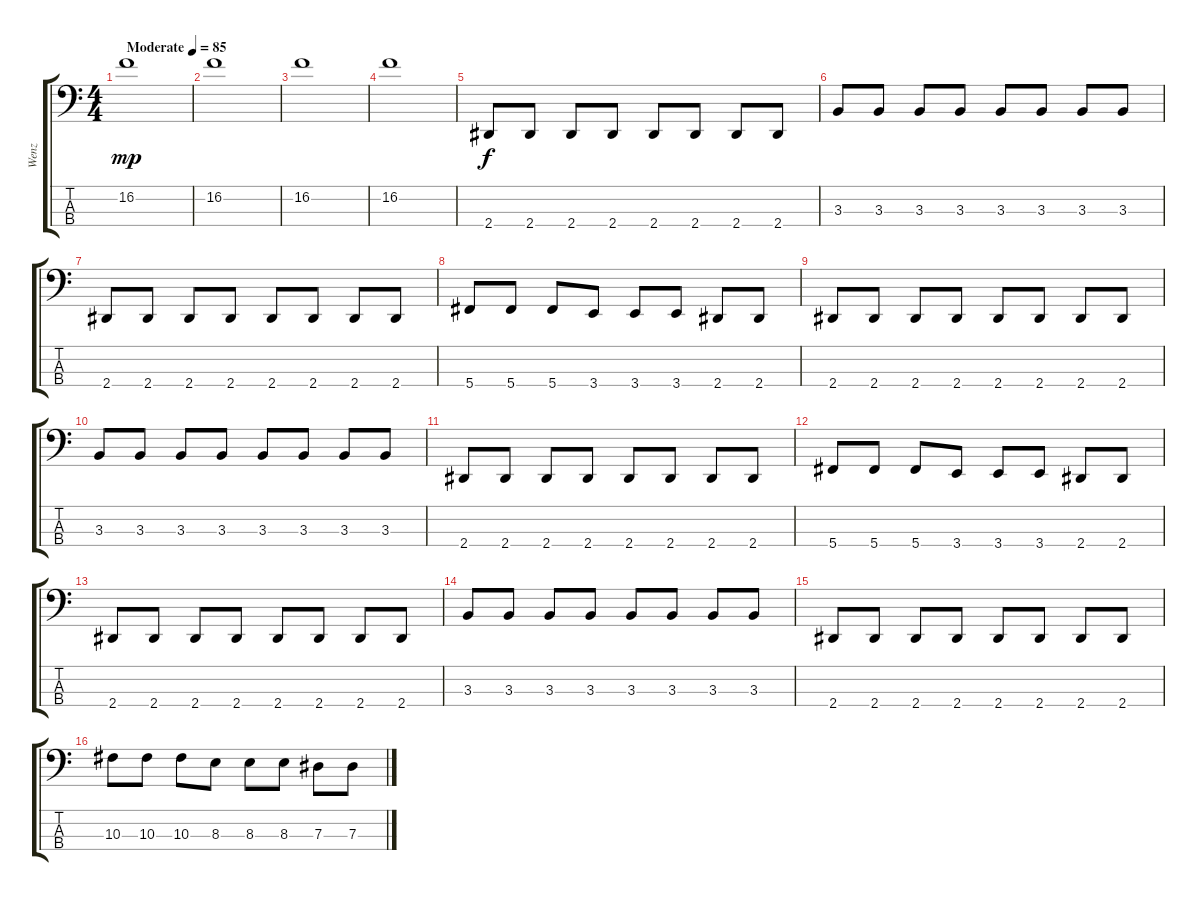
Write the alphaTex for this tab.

\track ("Wenz" "Wenz") {instrument electricbassfinger}
\staff {score tabs}
\tuning (Gb2 Db2 Ab1 Db1) {hide}
\ts (4 4)
\tempo (85 "Moderate")
\clef f4
\ks c
16.2.1{dy mp instrument electricbassfinger} |
16.2.1 |
16.2.1 |
16.2.1 |
2.4.8{dy f} 2.4.8 2.4.8 2.4.8 2.4.8 2.4.8 2.4.8 2.4.8 |
3.3.8 3.3.8 3.3.8 3.3.8 3.3.8 3.3.8 3.3.8 3.3.8 |
2.4.8 2.4.8 2.4.8 2.4.8 2.4.8 2.4.8 2.4.8 2.4.8 |
5.4.8 5.4.8 5.4.8 3.4.8 3.4.8 3.4.8 2.4.8 2.4.8 |
2.4.8 2.4.8 2.4.8 2.4.8 2.4.8 2.4.8 2.4.8 2.4.8 |
3.3.8 3.3.8 3.3.8 3.3.8 3.3.8 3.3.8 3.3.8 3.3.8 |
2.4.8 2.4.8 2.4.8 2.4.8 2.4.8 2.4.8 2.4.8 2.4.8 |
5.4.8 5.4.8 5.4.8 3.4.8 3.4.8 3.4.8 2.4.8 2.4.8 |
2.4.8 2.4.8 2.4.8 2.4.8 2.4.8 2.4.8 2.4.8 2.4.8 |
3.3.8 3.3.8 3.3.8 3.3.8 3.3.8 3.3.8 3.3.8 3.3.8 |
2.4.8 2.4.8 2.4.8 2.4.8 2.4.8 2.4.8 2.4.8 2.4.8 |
10.3.8 10.3.8 10.3.8 8.3.8 8.3.8 8.3.8 7.3.8 7.3.8
